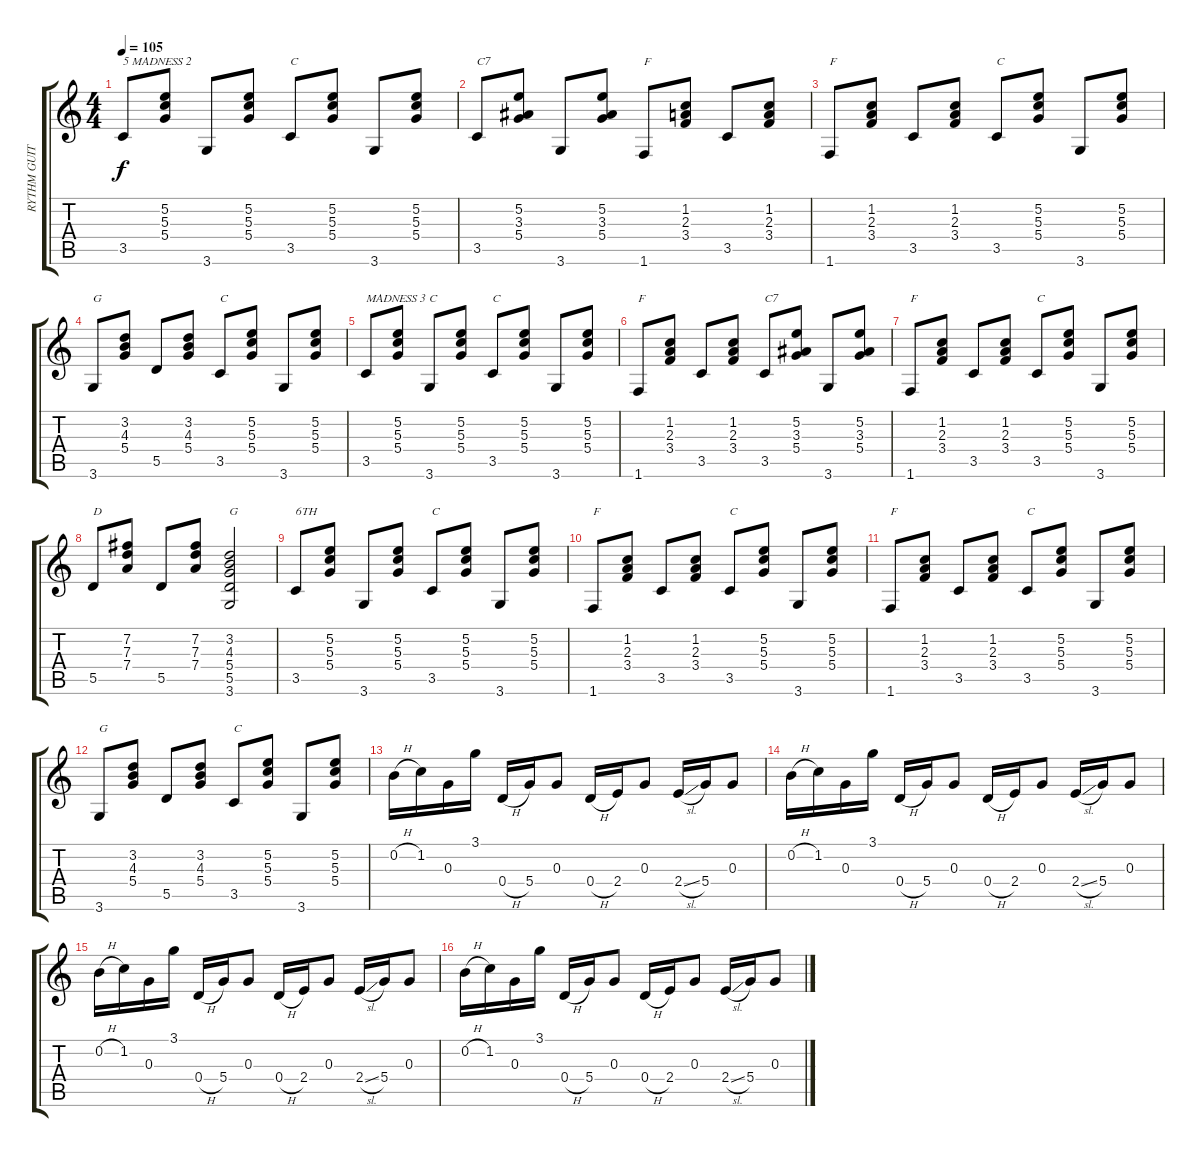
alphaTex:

\track ("RYTHM GUITAR" "RYTHM GUIT") {instrument electricguitarclean}
\staff {score tabs}
\tuning (E4 B3 G3 D3 A2 E2) {hide}
\ts (4 4)
\tempo 105
\clef g2
\ks c
3.5.8{txt "5 MADNESS 2" dy f} (5.2 5.3 5.4).8 3.6.8 (5.2 5.3 5.4).8 3.5.8{txt "C"} (5.2 5.3 5.4).8 3.6.8 (5.2 5.3 5.4).8 |
3.5.8{txt "C7"} (5.2 3.3 5.4).8 3.6.8 (5.2 3.3 5.4).8 1.6.8{txt "F"} (1.2 2.3 3.4).8 3.5.8 (1.2 2.3 3.4).8 |
1.6.8{txt "F"} (1.2 2.3 3.4).8 3.5.8 (1.2 2.3 3.4).8 3.5.8{txt "C"} (5.2 5.3 5.4).8 3.6.8 (5.2 5.3 5.4).8 |
3.6.8{txt "G"} (3.2 4.3 5.4).8 5.5.8 (3.2 4.3 5.4).8 3.5.8{txt "C"} (5.2 5.3 5.4).8 3.6.8 (5.2 5.3 5.4).8 |
3.5.8{txt "MADNESS 3"} (5.2 5.3 5.4).8 3.6.8{txt "C"} (5.2 5.3 5.4).8 3.5.8{txt "C"} (5.2 5.3 5.4).8 3.6.8 (5.2 5.3 5.4).8 |
1.6.8{txt "F"} (1.2 2.3 3.4).8 3.5.8 (1.2 2.3 3.4).8 3.5.8{txt "C7"} (5.2 3.3 5.4).8 3.6.8 (5.2 3.3 5.4).8 |
1.6.8{txt "F"} (1.2 2.3 3.4).8 3.5.8 (1.2 2.3 3.4).8 3.5.8{txt "C"} (5.2 5.3 5.4).8 3.6.8 (5.2 5.3 5.4).8 |
5.5.8{txt "D"} (7.2 7.3 7.4).8 5.5.8 (7.2 7.3 7.4).8 (3.2 4.3 5.4 5.5 3.6).2{txt "G"} |
3.5.8{txt "6TH"} (5.2 5.3 5.4).8 3.6.8 (5.2 5.3 5.4).8 3.5.8{txt "C"} (5.2 5.3 5.4).8 3.6.8 (5.2 5.3 5.4).8 |
1.6.8{txt "F"} (1.2 2.3 3.4).8 3.5.8 (1.2 2.3 3.4).8 3.5.8{txt "C"} (5.2 5.3 5.4).8 3.6.8 (5.2 5.3 5.4).8 |
1.6.8{txt "F"} (1.2 2.3 3.4).8 3.5.8 (1.2 2.3 3.4).8 3.5.8{txt "C"} (5.2 5.3 5.4).8 3.6.8 (5.2 5.3 5.4).8 |
3.6.8{txt "G"} (3.2 4.3 5.4).8 5.5.8 (3.2 4.3 5.4).8 3.5.8{txt "C"} (5.2 5.3 5.4).8 3.6.8 (5.2 5.3 5.4).8 |
0.2{h}.16 1.2.16 0.3.16 3.1.16 0.4{h}.16 5.4.16 0.3.8 0.4{h}.16 2.4.16 0.3.8 2.4{sl}.16 5.4.16 0.3.8 |
0.2{h}.16 1.2.16 0.3.16 3.1.16 0.4{h}.16 5.4.16 0.3.8 0.4{h}.16 2.4.16 0.3.8 2.4{sl}.16 5.4.16 0.3.8 |
0.2{h}.16 1.2.16 0.3.16 3.1.16 0.4{h}.16 5.4.16 0.3.8 0.4{h}.16 2.4.16 0.3.8 2.4{sl}.16 5.4.16 0.3.8 |
0.2{h}.16 1.2.16 0.3.16 3.1.16 0.4{h}.16 5.4.16 0.3.8 0.4{h}.16 2.4.16 0.3.8 2.4{sl}.16 5.4.16 0.3.8
